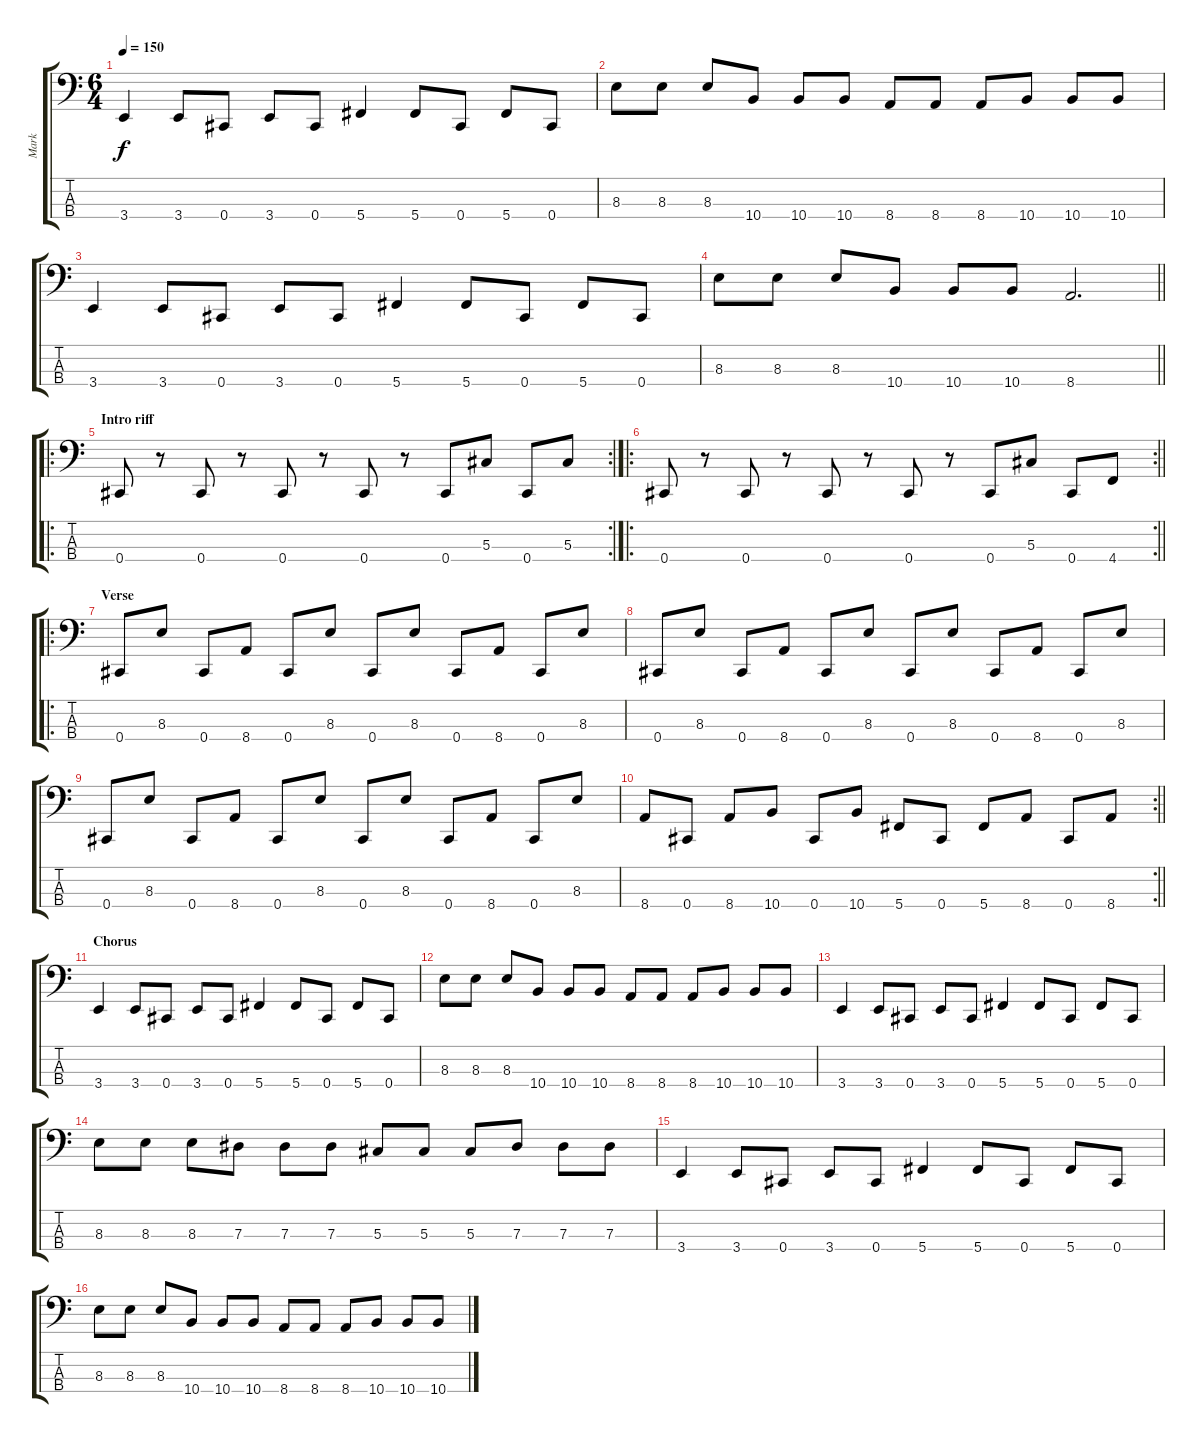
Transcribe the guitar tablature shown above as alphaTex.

\track ("Mark" "Mark") {instrument electricbassfinger}
\staff {score tabs}
\tuning (Gb2 Db2 Ab1 Db1) {hide}
\ts (6 4)
\tempo 150
\clef f4
\ks c
3.4.4{dy f} 3.4.8 0.4.8 3.4.8 0.4.8 5.4.4 5.4.8 0.4.8 5.4.8 0.4.8 |
8.3.8 8.3.8 8.3.8 10.4.8 10.4.8 10.4.8 8.4.8 8.4.8 8.4.8 10.4.8 10.4.8 10.4.8 |
3.4.4 3.4.8 0.4.8 3.4.8 0.4.8 5.4.4 5.4.8 0.4.8 5.4.8 0.4.8 |
\barLineRight lightlight
8.3.8 8.3.8 8.3.8 10.4.8 10.4.8 10.4.8 8.4.2{d} |
\ro
\rc 2
\section ("" "Intro riff")
0.4.8 r.8 0.4.8 r.8 0.4.8 r.8 0.4.8 r.8 0.4.8 5.3.8 0.4.8 5.3.8 |
\ro
\rc 2
\barLineRight lightlight
0.4.8 r.8 0.4.8 r.8 0.4.8 r.8 0.4.8 r.8 0.4.8 5.3.8 0.4.8 4.4.8 |
\ro
\section ("" "Verse")
0.4.8 8.3.8 0.4.8 8.4.8 0.4.8 8.3.8 0.4.8 8.3.8 0.4.8 8.4.8 0.4.8 8.3.8 |
0.4.8 8.3.8 0.4.8 8.4.8 0.4.8 8.3.8 0.4.8 8.3.8 0.4.8 8.4.8 0.4.8 8.3.8 |
0.4.8 8.3.8 0.4.8 8.4.8 0.4.8 8.3.8 0.4.8 8.3.8 0.4.8 8.4.8 0.4.8 8.3.8 |
\rc 2
\barLineRight lightlight
8.4.8 0.4.8 8.4.8 10.4.8 0.4.8 10.4.8 5.4.8 0.4.8 5.4.8 8.4.8 0.4.8 8.4.8 |
\section ("" "Chorus")
3.4.4 3.4.8 0.4.8 3.4.8 0.4.8 5.4.4 5.4.8 0.4.8 5.4.8 0.4.8 |
8.3.8 8.3.8 8.3.8 10.4.8 10.4.8 10.4.8 8.4.8 8.4.8 8.4.8 10.4.8 10.4.8 10.4.8 |
3.4.4 3.4.8 0.4.8 3.4.8 0.4.8 5.4.4 5.4.8 0.4.8 5.4.8 0.4.8 |
8.3.8 8.3.8 8.3.8 7.3.8 7.3.8 7.3.8 5.3.8 5.3.8 5.3.8 7.3.8 7.3.8 7.3.8 |
3.4.4 3.4.8 0.4.8 3.4.8 0.4.8 5.4.4 5.4.8 0.4.8 5.4.8 0.4.8 |
8.3.8 8.3.8 8.3.8 10.4.8 10.4.8 10.4.8 8.4.8 8.4.8 8.4.8 10.4.8 10.4.8 10.4.8
